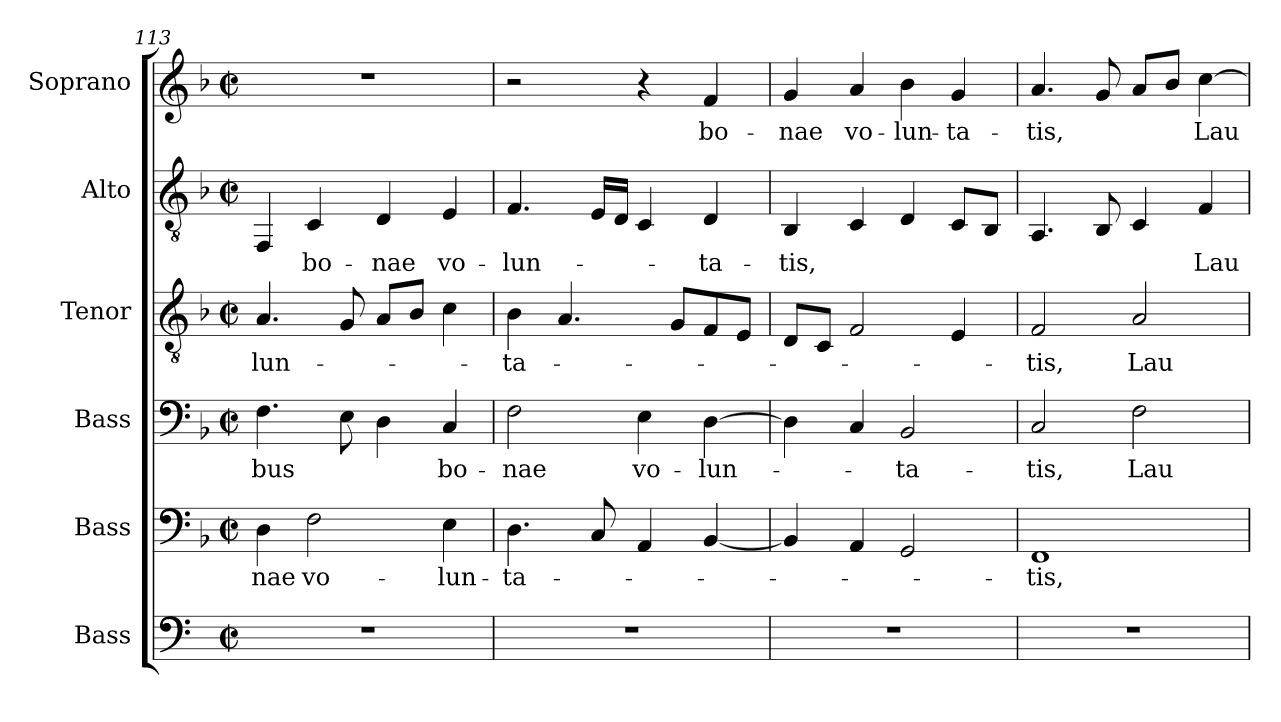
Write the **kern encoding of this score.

**kern	**kern	**text	**kern	**text	**kern	**text	**kern	**text	**kern	**text
*part6	*part5	*part5	*part4	*part4	*part3	*part3	*part2	*part2	*part1	*part1
*staff6	*staff5	*staff5	*staff4	*staff4	*staff3	*staff3	*staff2	*staff2	*staff1	*staff1
*I"Bass	*I"Bass	*	*I"Bass	*	*I"Tenor	*	*I"Alto	*	*I"Soprano	*
*I'B.	*I'B.	*	*I'B.	*	*I'T.	*	*I'A.	*	*I'S.	*
*clefF4	*clefF4	*	*clefF4	*	*clefGv2	*	*clefGv2	*	*clefG2	*
*	*	*	*	*	*ITrd7c12	*	*	*	*	*
*k[]	*k[b-]	*	*k[b-]	*	*k[b-]	*	*k[b-]	*	*k[b-]	*
*C:	*F:	*	*F:	*	*F:	*	*F:	*	*F:	*
*M2/2	*M2/2	*	*M2/2	*	*M2/2	*	*M2/2	*	*M2/2	*
*met(c|)	*met(c|)	*	*met(c|)	*	*met(c|)	*	*met(c|)	*	*met(c|)	*
=113	=113	=113	=113	=113	=113	=113	=113	=113	=113	=113
!	!	!LO:LY:b:color=#000000	!	!	!	!	!	!	!	!
!	!	!	!	!LO:LY:b:color=#000000	!	!	!	!	!	!
!	!	!	!	!	!	!LO:LY:b:color=#000000	!	!	!	!
1r	4Di\	-nae	4.Fi\	-bus	4.AAi/	-lun-	4FFi/	.	1r	.
!	!	!LO:LY:b:color=#000000	!	!	!	!	!	!	!	!
!	!	!	!	!	!	!	!	!LO:LY:b:color=#000000	!	!
.	2Fi\	vo-	.	.	.	.	4Ci/	bo-	.	.
.	.	.	8Ei\	.	8GGi/	.	.	.	.	.
!	!	!	!	!	!	!	!	!LO:LY:b:color=#000000	!	!
.	.	.	4Di\	.	8AAi/L	.	4Di/	-nae	.	.
.	.	.	.	.	8BB-i/J	.	.	.	.	.
!	!	!LO:LY:b:color=#000000	!	!	!	!	!	!	!	!
!	!	!	!	!LO:LY:b:color=#000000	!	!	!	!	!	!
!	!	!	!	!	!	!	!	!LO:LY:b:color=#000000	!	!
.	4Ei\	-lun-	4Ci/	bo-	4Ci\	.	4Ei/	vo-	.	.
!!LO:LB:g=z
=114	=114	=114	=114	=114	=114	=114	=114	=114	=114	=114
!	!	!LO:LY:b:color=#000000	!	!	!	!	!	!	!	!
!	!	!	!	!LO:LY:b:color=#000000	!	!	!	!	!	!
!	!	!	!	!	!	!LO:LY:b:color=#000000	!	!	!	!
!	!	!	!	!	!	!	!	!LO:LY:b:color=#000000	!	!
1r	4.Di\	-ta-	2Fi\	-nae	4BB-i\	-ta-	4.Fi/	-lun-	2r	.
.	.	.	.	.	4.AAi/	.	.	.	.	.
.	8Ci/	.	.	.	.	.	16Ei/LL	.	.	.
.	.	.	.	.	.	.	16Di/JJ	.	.	.
!	!	!	!	!LO:LY:b:color=#000000	!	!	!	!	!	!
.	4AAi/	.	4Ei\	vo-	.	.	4Ci/	.	4r	.
.	.	.	.	.	8GGi/L	.	.	.	.	.
!	!	!	!	!LO:LY:b:color=#000000	!	!	!	!	!	!
!	!	!	!	!	!	!	!	!LO:LY:b:color=#000000	!	!
!	!	!	!	!	!	!	!	!	!	!LO:LY:b:color=#000000
.	[4BB-i/	.	[4Di\	-lun-	8FFi/	.	4Di/	-ta-	4fi/	bo-
.	.	.	.	.	8EEi/J	.	.	.	.	.
=115	=115	=115	=115	=115	=115	=115	=115	=115	=115	=115
!	!	!	!	!	!	!	!	!LO:LY:b:color=#000000	!	!
!	!	!	!	!	!	!	!	!	!	!LO:LY:b:color=#000000
1r	4BB-i/]	.	4Di\]	.	8DDi/L	.	4BB-i/	-tis,	4gi/	-nae
.	.	.	.	.	8CCi/J	.	.	.	.	.
!	!	!	!	!	!	!	!	!	!	!LO:LY:b:color=#000000
.	4AAi/	.	4Ci/	.	2FFi/	.	4Ci/	.	4ai/	vo-
!	!	!	!	!LO:LY:b:color=#000000	!	!	!	!	!	!
!	!	!	!	!	!	!	!	!	!	!LO:LY:b:color=#000000
.	2GGi/	.	2BB-i/	-ta-	.	.	4Di/	.	4b-i\	-lun-
!	!	!	!	!	!	!	!	!	!	!LO:LY:b:color=#000000
.	.	.	.	.	4EEi/	.	8Ci/L	.	4gi/	-ta-
.	.	.	.	.	.	.	8BB-i/J	.	.	.
=116	=116	=116	=116	=116	=116	=116	=116	=116	=116	=116
!	!	!LO:LY:b:color=#000000	!	!	!	!	!	!	!	!
!	!	!	!	!LO:LY:b:color=#000000	!	!	!	!	!	!
!	!	!	!	!	!	!LO:LY:b:color=#000000	!	!	!	!
!	!	!	!	!	!	!	!	!	!	!LO:LY:b:color=#000000
1r	1FFi	-tis,	2Ci/	-tis,	2FFi/	-tis,	4.AAi/	.	4.ai/	-tis,
.	.	.	.	.	.	.	8BB-i/	.	8gi/	.
!	!	!	!	!LO:LY:b:color=#000000	!	!	!	!	!	!
!	!	!	!	!	!	!LO:LY:b:color=#000000	!	!	!	!
.	.	.	2Fi\	Lau-	2AAi/	Lau-	4Ci/	.	8ai/L	.
.	.	.	.	.	.	.	.	.	8b-i/J	.
!	!	!	!	!	!	!	!	!LO:LY:b:color=#000000	!	!
!	!	!	!	!	!	!	!	!	!	!LO:LY:b:color=#000000
.	.	.	.	.	.	.	4Fi/	Lau-	[4cci\	Lau-
=	=	=	=	=	=	=	=	=	=	=
*-	*-	*-	*-	*-	*-	*-	*-	*-	*-	*-
